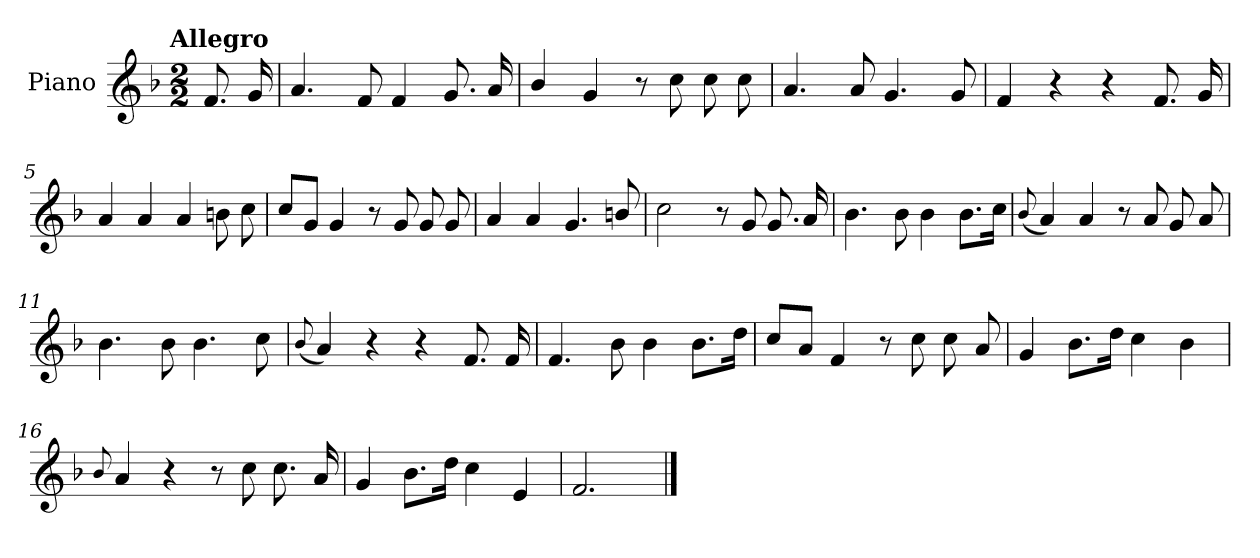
**kern
*part1
*staff1
*I"Piano
*I'Pno.
*clefG2
*k[b-]
!!LO:TX:omd:t=Allegro
*M2/2
*MM144
=
8.f/
16g/
=1
4.a/
8f/
4f/
8.g/
16a/
=2
4b-/
4g/
8r
8cc\
8cc\
8cc\
=3
4.a/
8a/
4.g/
8g/
!!LO:LB:g=z
=4
4f/
4r
4r
8.f/
16g/
=5
4a/
4a/
4a/
8bn\
8cc\
=6
8cc/L
8g/J
4g/
8r
8g/
8g/
8g/
=7
4a/
4a/
4.g/
8bn/
=8
2cc\
8r
8g/
8.g/
16a/
!!LO:LB:g=z
=9
4.b-\
8b-\
4b-\
8.b-\L
16cc\Jk
=10
(<8qqb-/
4a/)
4a/
8r
8a/
8g/
8a/
=11
4.b-\
8b-\
4.b-\
8cc\
=12
(<8qqb-/
4a/)
4r
4r
8.f/
16f/
=13
4.f/
8b-\
4b-\
8.b-\L
16dd\Jk
!!LO:LB:g=z
=14
8cc/L
8a/J
4f/
8r
8cc\
8cc\
8a/
=15
4g/
8.b-\L
16dd\Jk
4cc\
4b-\
=16
8qqb-/
4a/
4r
8r
8cc\
8.cc\
16a/
=17
4g/
8.b-\L
16dd\Jk
4cc\
4e/
=18
2.f/
==
*-
